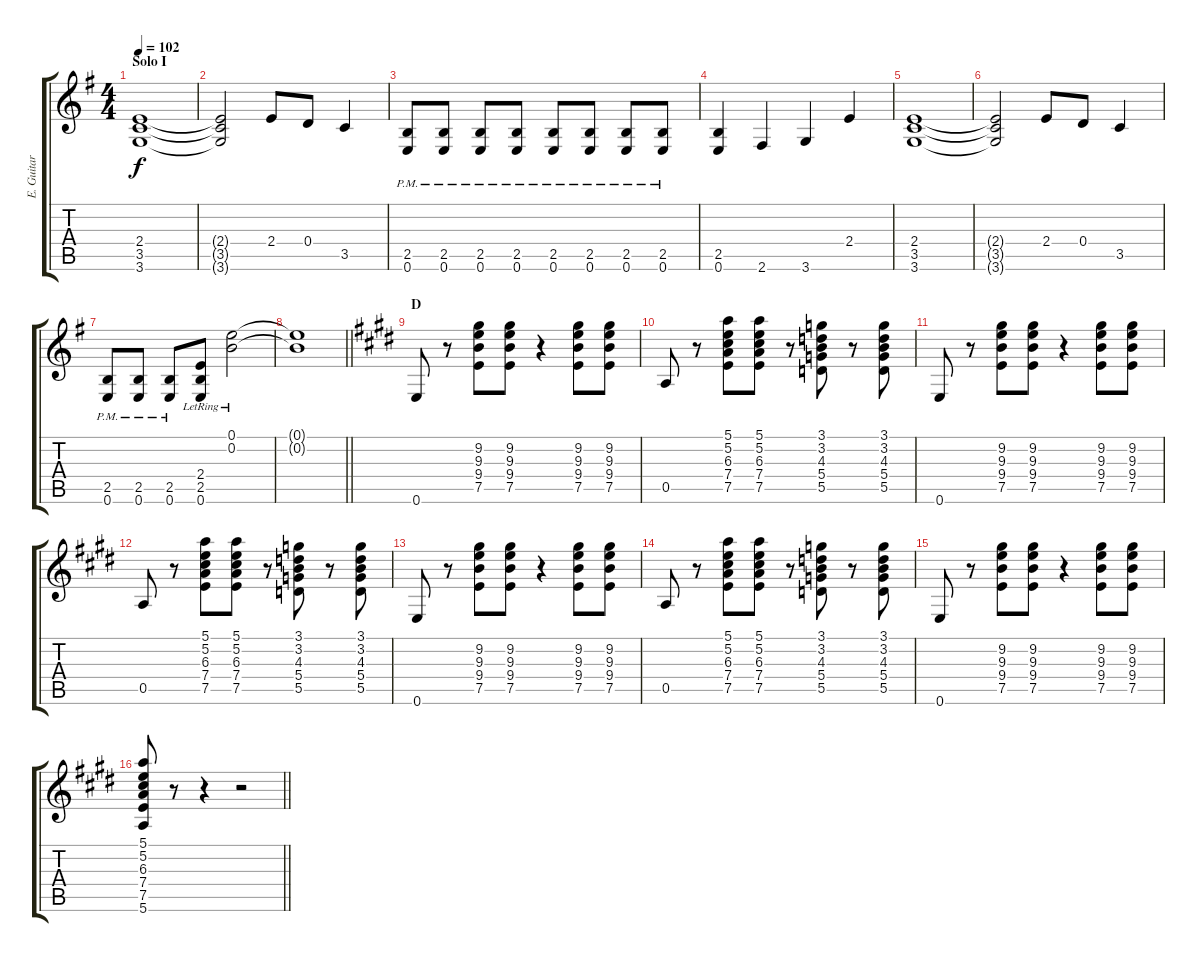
\track ("E. Guitar III" "E. Guitar ") {instrument overdrivenguitar}
\staff {score tabs}
\tuning (E4 B3 G3 D3 A2 E2) {hide}
\ts (4 4)
\section ("" "Solo I")
\tempo 102
\clef g2
\ks g
(2.4 3.5 3.6).1{dy f} |
(2.4{t} 3.5{t} 3.6{t}).2 2.4.8 0.4.8 3.5.4 |
(2.5{pm} 0.6{pm}).8 (2.5{pm} 0.6{pm}).8 (2.5{pm} 0.6{pm}).8 (2.5{pm} 0.6{pm}).8 (2.5{pm} 0.6{pm}).8 (2.5{pm} 0.6{pm}).8 (2.5{pm} 0.6{pm}).8 (2.5{pm} 0.6{pm}).8 |
(2.5 0.6).4 2.6.4 3.6.4 2.4.4 |
(2.4 3.5 3.6).1 |
(2.4{t} 3.5{t} 3.6{t}).2 2.4.8 0.4.8 3.5.4 |
(2.5{pm} 0.6{pm}).8 (2.5{pm} 0.6{pm}).8 (2.5{pm} 0.6{pm}).8 (2.4{lr} 2.5{lr} 0.6{lr}).8 (0.1{lr} 0.2{lr}).2 |
\barLineRight lightlight
(0.1{t} 0.2{t}).1 |
\section ("" "D")
\ks e
0.6.8 r.8 (9.2 9.3 9.4 7.5).8 (9.2 9.3 9.4 7.5).8 r.4 (9.2 9.3 9.4 7.5).8 (9.2 9.3 9.4 7.5).8 |
0.5.8 r.8 (5.1 5.2 6.3 7.4 7.5).8 (5.1 5.2 6.3 7.4 7.5).8 r.8 (3.1 3.2 4.3 5.4 5.5).8 r.8 (3.1 3.2 4.3 5.4 5.5).8 |
0.6.8 r.8 (9.2 9.3 9.4 7.5).8 (9.2 9.3 9.4 7.5).8 r.4 (9.2 9.3 9.4 7.5).8 (9.2 9.3 9.4 7.5).8 |
0.5.8 r.8 (5.1 5.2 6.3 7.4 7.5).8 (5.1 5.2 6.3 7.4 7.5).8 r.8 (3.1 3.2 4.3 5.4 5.5).8 r.8 (3.1 3.2 4.3 5.4 5.5).8 |
0.6.8 r.8 (9.2 9.3 9.4 7.5).8 (9.2 9.3 9.4 7.5).8 r.4 (9.2 9.3 9.4 7.5).8 (9.2 9.3 9.4 7.5).8 |
0.5.8 r.8 (5.1 5.2 6.3 7.4 7.5).8 (5.1 5.2 6.3 7.4 7.5).8 r.8 (3.1 3.2 4.3 5.4 5.5).8 r.8 (3.1 3.2 4.3 5.4 5.5).8 |
0.6.8 r.8 (9.2 9.3 9.4 7.5).8 (9.2 9.3 9.4 7.5).8 r.4 (9.2 9.3 9.4 7.5).8 (9.2 9.3 9.4 7.5).8 |
\barLineRight lightlight
(5.1 5.2 6.3 7.4 7.5 5.6).8 r.8 r.4 r.2
